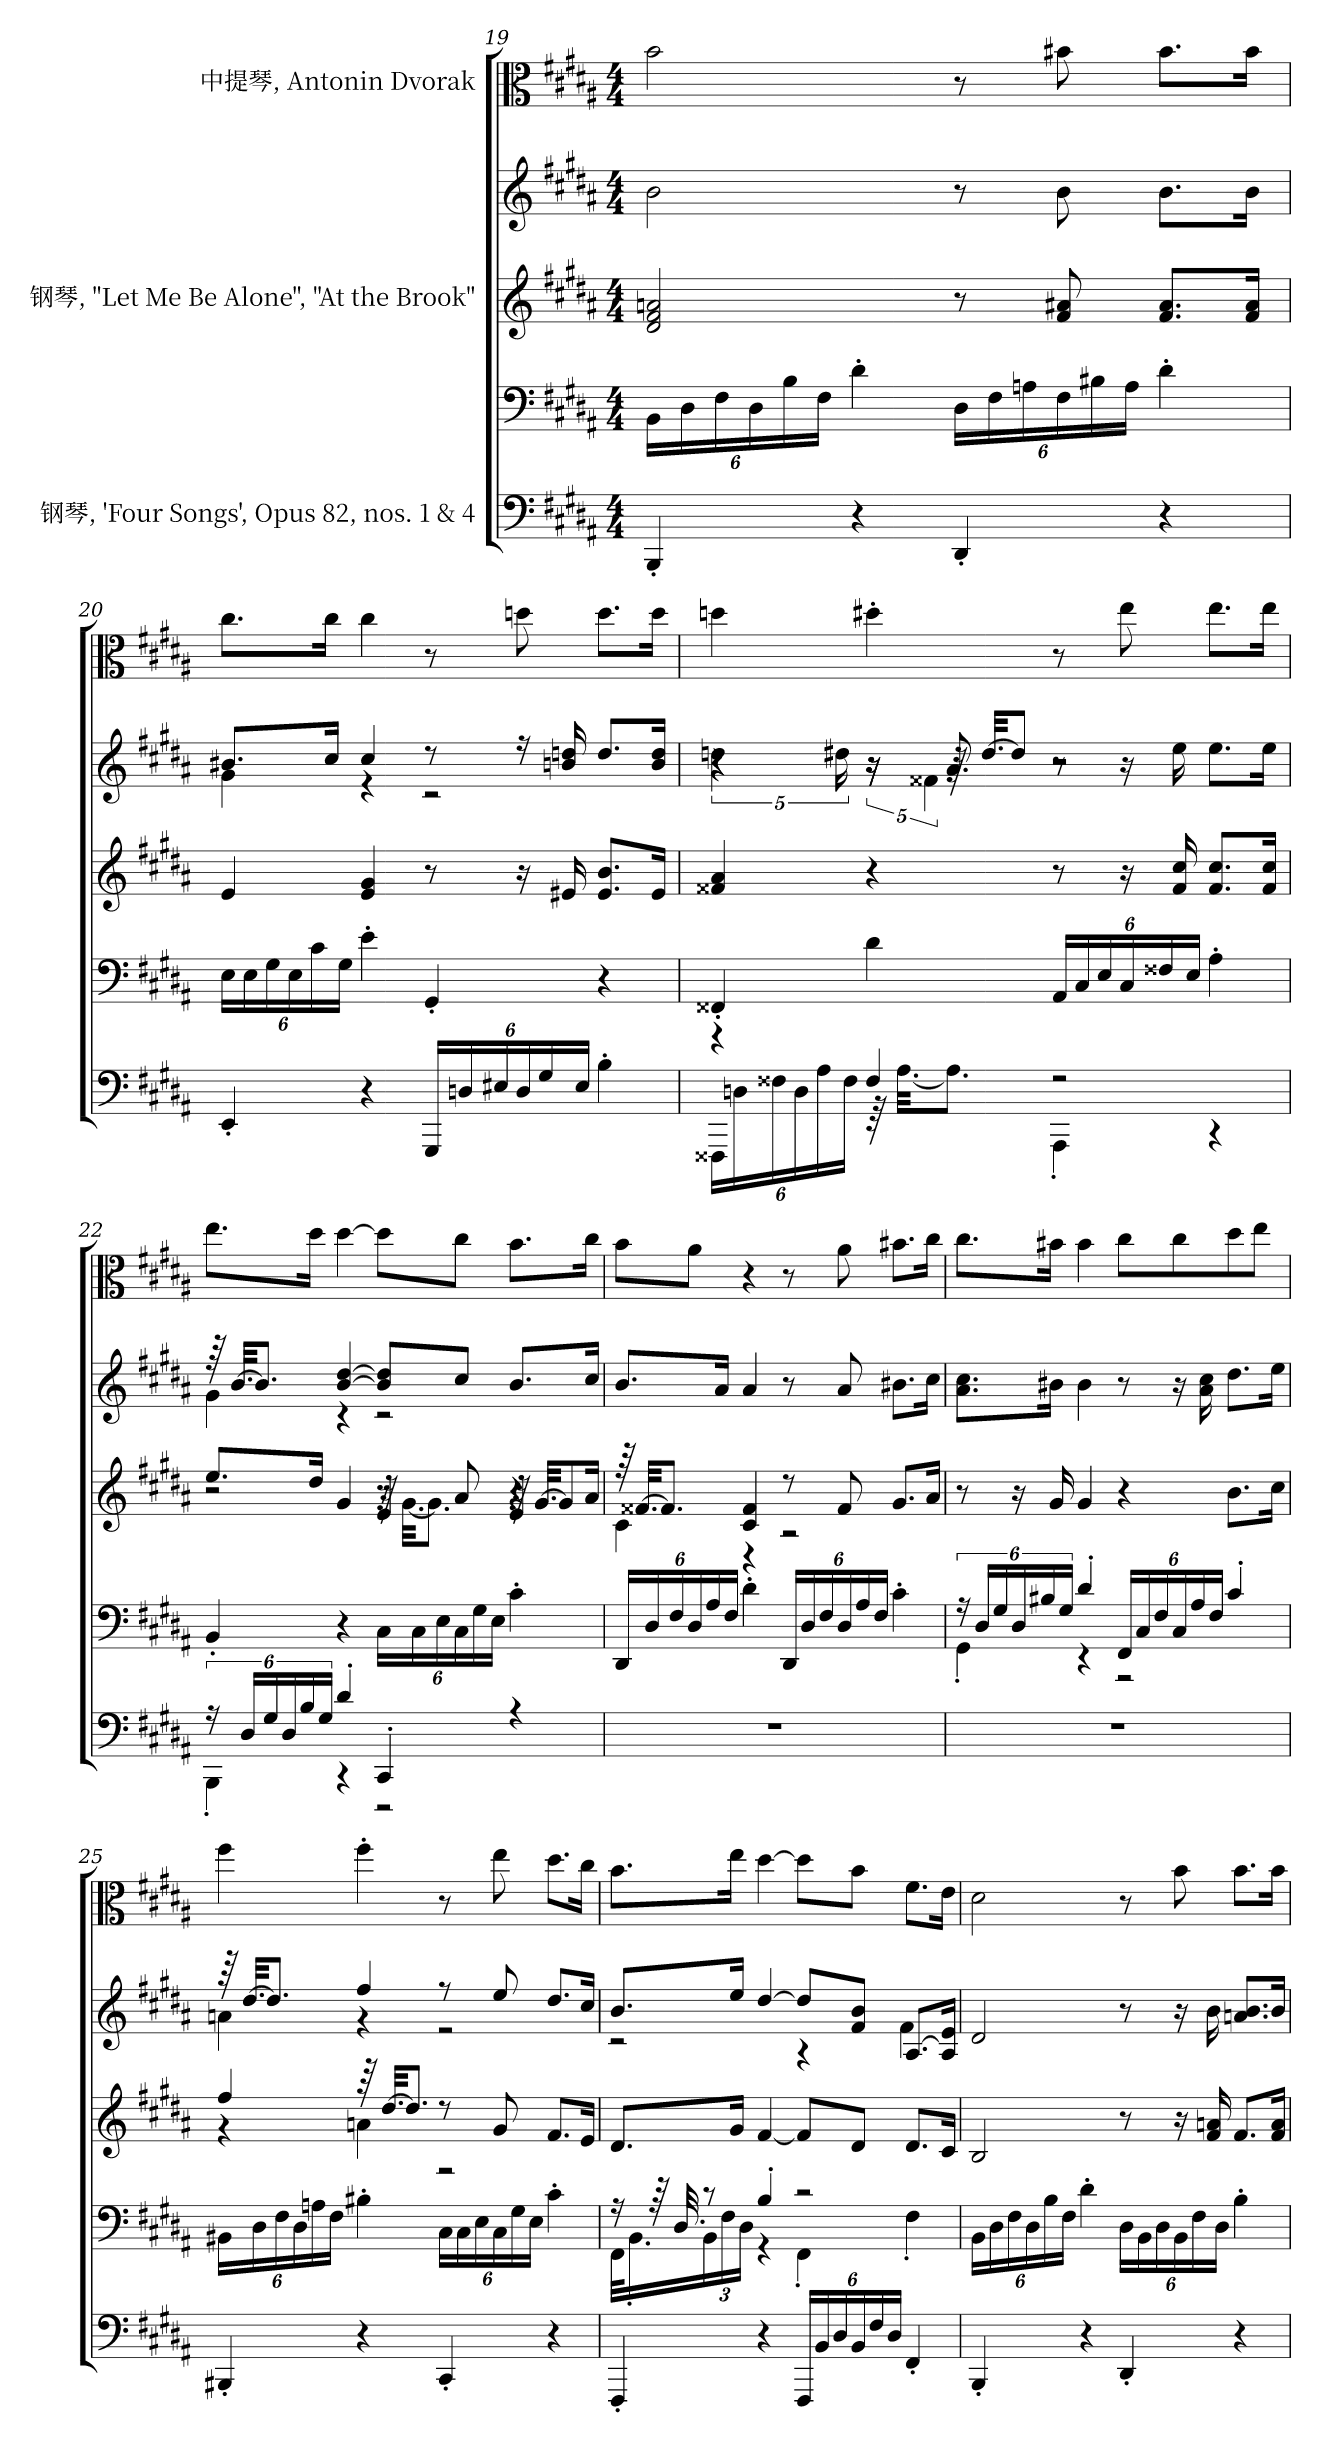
**kern	**kern	**kern	**kern	**kern
*part3	*part3	*part2	*part2	*part1
*staff5	*staff4	*staff3	*staff2	*staff1
*I"钢琴,  'Four Songs', Opus 82, nos. 1 &amp; 4	*	*I"钢琴, &quot;Let Me Be Alone&quot;, &quot;At the Brook&quot;	*	*I"中提琴, Antonin Dvorak
*clefF4	*clefF4	*clefG2	*clefG2	*clefC3
*k[f#c#g#d#a#]	*k[f#c#g#d#a#]	*k[f#c#g#d#a#]	*k[f#c#g#d#a#]	*k[f#c#g#d#a#]
*M4/4	*M4/4	*M4/4	*M4/4	*M4/4
*	*Xbrackettup	*	*	*
=19	=19	=19	=19	=19
4BBB'/	24BB\LL	2d#/ 2f#/ 2an/	2b\	2b\
.	24D#\	.	.	.
.	24F#\	.	.	.
.	24D#\	.	.	.
.	24B\	.	.	.
.	24F#\JJ	.	.	.
4r	4d#'\	.	.	.
4DD#'/	24D#\LL	8r	8r	8r
.	24F#\	.	.	.
.	24An\	.	.	.
.	24F#\	8f#/ 8a#X/	8b\	8b#X\
.	24B#X\	.	.	.
.	24A\JJ	.	.	.
4r	4d#'\	8.f#/ 8.a#/L	8.b\L	8.b#\L
.	.	16f#/ 16a#/Jk	16b\Jk	16b#\Jk
!!LO:PB:g=z
=20	=20	=20	=20	=20
*	*	*	*^	*
4EE'/	24E\LL	4e/	8.b#X/L	4g#\	8.cc#\L
.	24E\	.	.	.	.
.	24G#\	.	.	.	.
.	24E\	.	.	.	.
.	24c#\	.	.	.	.
.	.	.	16cc#/Jk	.	16cc#\Jk
.	24G#\JJ	.	.	.	.
4r	4e'\	4e/ 4g#/	4cc#/	4r	4cc#\
*Xbrackettup	*	*	*	*	*
24GGG#/LL	4GG#'/	8r	8r	2r	8r
24Dn/	.	.	.	.	.
24E#X/	.	.	.	.	.
24D/	.	16r	16r	.	8ddn\
24G#/	.	.	.	.	.
.	.	16e#X/	16bn/ 16ddn/	.	.
24E#/JJ	.	.	.	.	.
4B'\	4r	8.e#/ 8.b/L	8.dd/L	.	8.dd\L
.	.	16e#/Jk	16b/ 16dd/Jk	.	16dd\Jk
!!LO:LB:g=z
=21	=21	=21	=21	=21	=21
*^	*	*	*	*^	*
4r	24FFF##X\LL	4FF##X'/	4f##X/ 4a#/	4r	5ddn\	4r	4ddn\
.	24Dn\	.	.	.	.	.	.
.	24F##X\	.	.	.	.	.	.
.	24D\	.	.	.	.	.	.
.	24A#\	.	.	.	.	.	.
.	.	.	.	.	20dd#X\	.	.
.	24F##\JJ	.	.	.	.	.	.
4F##/	64r	4d#\	4r	16r	20r	16r	4dd#X'\
.	[32.A#\KKL	.	.	.	.	.	.
.	.	.	.	.	5f##X\	.	.
.	8.A#\J]	.	.	64r	.	8.a#/	.
.	.	.	.	[32.dd#/KKL	.	.	.
.	.	.	.	8dd#/J]	.	.	.
2r	4AAA#'\	24AA#/LL	8r	2r	8r	2r	8r
.	.	24C#/	.	.	.	.	.
.	.	24E/	.	.	.	.	.
.	.	24C#/	16r	.	16r	.	8ee\
.	.	24F##X/	.	.	.	.	.
.	.	.	16f##/ 16cc#/	.	16ee\	.	.
.	.	24E/JJ	.	.	.	.	.
.	4r	4A#'\	8.f##/ 8.cc#/L	.	8.ee\L	.	8.ee\L
.	.	.	16f##/ 16cc#/Jk	.	16ee\Jk	.	16ee\Jk
*	*	*	*	*v	*v	*v	*
!!LO:PB:g=z
=22	=22	=22	=22	=22	=22
*brackettup	*	*	*	*	*
*	*	*	*^	*^	*
*	*	*	*	*^	*	*	*
24r	4BBB'\	4BB'/	8.ee/L	2r	2r	64r	4g#\	8.ee\L
.	.	.	.	.	.	[32.b/KKL	.	.
24D#/LL	.	.	.	.	.	.	.	.
.	.	.	.	.	.	8.b/J]	.	.
24G#/	.	.	.	.	.	.	.	.
*Xbrackettup	*	*	*	*	*	*	*	*
24D#/	.	.	.	.	.	.	.	.
24B/	.	.	.	.	.	.	.	.
.	.	.	16dd#/Jk	.	.	.	.	16dd#\Jk
24G#/JJ	.	.	.	.	.	.	.	.
4d#'/	4r	4r	4g#/	.	.	[4b/ [4dd#/	4r	[4dd#\
4CC#'/	2r	24C#\LL	8r	64r	4e/	8b/] 8dd#/]L	2r	8dd#\L]
.	.	.	.	[32.g#\KKL	.	.	.	.
.	.	24C#\	.	.	.	.	.	.
.	.	.	.	8.g#\J]	.	.	.	.
.	.	24E\	.	.	.	.	.	.
.	.	24C#\	8a#/	.	.	8cc#/J	.	8cc#\J
.	.	24G#\	.	.	.	.	.	.
.	.	24E\JJ	.	.	.	.	.	.
4r	.	4c#'\	64r	4r	4e/	8.b/L	.	8.b\L
.	.	.	[32.g#/KKL	.	.	.	.	.
.	.	.	8g#/]	.	.	.	.	.
.	.	.	16a#/Jk	.	.	16cc#/Jk	.	16cc#\Jk
*	*	*	*	*v	*v	*	*	*
*v	*v	*	*	*	*v	*v	*
=23	=23	=23	=23	=23	=23
1r	24DD#/LL	64r	4c#\	8.b/L	8b\L
.	.	[32.f##X/KKL	.	.	.
.	24D#/	.	.	.	.
.	.	8.f##/J]	.	.	.
.	24F#/	.	.	.	.
.	24D#/	.	.	.	8a#\J
.	24A#/	.	.	.	.
.	.	.	.	16a#/Jk	.
.	24F#/JJ	.	.	.	.
.	4d#'\	4c#/ 4f##/	4r	4a#/	4r
.	24DD#/LL	8r	2r	8r	8r
.	24D#/	.	.	.	.
.	24F#/	.	.	.	.
.	24D#/	8f##/	.	8a#/	8a#\
.	24A#/	.	.	.	.
.	24F#/JJ	.	.	.	.
.	4c#'\	8.g#/L	.	8.b#X\L	8.b#X\L
.	.	16a#/Jk	.	16cc#\Jk	16cc#\Jk
*	*	*v	*v	*	*
!!LO:LB:g=z
=24	=24	=24	=24	=24
*	*brackettup	*	*	*
*	*^	*	*	*
1r	24r	4GG#'\	8r	8.a#\ 8.cc#\L	8.cc#\L
.	24D#/LL	.	.	.	.
.	24G#/	.	.	.	.
*	*Xbrackettup	*	*	*	*
.	24D#/	.	16r	.	.
.	24B#X/	.	.	.	.
.	.	.	16g#/	16b#X\Jk	16b#X\Jk
.	24G#/JJ	.	.	.	.
.	4d#'/	4r	4g#/	4b#\	4b#\
.	24FF#/LL	2r	4r	8r	8cc#\L
.	24C#/	.	.	.	.
.	24F#/	.	.	.	.
.	24C#/	.	.	16r	8cc#\
.	24A#/	.	.	.	.
.	.	.	.	16a#\ 16cc#\	.
.	24F#/JJ	.	.	.	.
.	4c#'/	.	8.b\L	8.dd#\L	8dd#\
.	.	.	.	.	8ee\J
.	.	.	16cc#\Jk	16ee\Jk	.
*	*v	*v	*	*	*
=25	=25	=25	=25	=25
*	*	*^	*^	*
4BBB#X'/	24BB#X\LL	4ff#/	4r	64r	4an\	4ff#\
.	.	.	.	[32.dd#/KKL	.	.
.	24D#\	.	.	.	.	.
.	.	.	.	8.dd#/J]	.	.
.	24F#\	.	.	.	.	.
.	24D#\	.	.	.	.	.
.	24An\	.	.	.	.	.
.	24F#\JJ	.	.	.	.	.
4r	4B#X'\	64r	4an\	4ff#/	4r	4ff#'\
.	.	[32.dd#/KKL	.	.	.	.
.	.	8.dd#/J]	.	.	.	.
4CC#'/	24C#\LL	8r	2r	8r	2r	8r
.	24C#\	.	.	.	.	.
.	24E\	.	.	.	.	.
.	24C#\	8g#/	.	8ee/	.	8ee\
.	24G#\	.	.	.	.	.
.	24E\JJ	.	.	.	.	.
4r	4c#'\	8.f#/L	.	8.dd#/L	.	8.dd#\L
.	.	16e/Jk	.	16cc#/Jk	.	16cc#\Jk
*	*	*v	*v	*	*	*
!!LO:PB:g=z
=26	=26	=26	=26	=26	=26
*	*^	*	*	*	*
4FFF#'/	16r	32FF#\KLL	8.d#/L	8.b/L	2r	8.b\L
.	.	16.BB'\	.	.	.	.
.	64r	.	.	.	.	.
.	32.D#/	.	.	.	.	.
.	8r	24BB\	.	.	.	.
.	.	24F#\	.	.	.	.
.	.	.	16g#/Jk	16ee/Jk	.	16ee\Jk
.	.	24D#\JJ	.	.	.	.
4r	4B'/	4r	[4f#/	[4dd#/	.	[4dd#\
24FFF#/LL	2r	4FF#'\	8f#/L]	8dd#/L]	4r	8dd#\L]
24BB/	.	.	.	.	.	.
24D#/	.	.	.	.	.	.
24BB/	.	.	8d#/J	8f#/ 8b/J	.	8b\J
24F#/	.	.	.	.	.	.
24D#/JJ	.	.	.	.	.	.
4FF#'/	.	4F#'\	8.d#/L	[8.A#/L	4f#\	8.f#\L
.	.	.	16c#/Jk	16A#/] 16e/Jk	.	16e\Jk
*	*v	*v	*	*v	*v	*
=27	=27	=27	=27	=27
4BBB'/	24BB\LL	2B/	2d#/	2d#\
.	24D#\	.	.	.
.	24F#\	.	.	.
.	24D#\	.	.	.
.	24B\	.	.	.
.	24F#\JJ	.	.	.
4r	4d#'\	.	.	.
4DD#'/	24D#\LL	8r	8r	8r
.	24BB\	.	.	.
.	24D#\	.	.	.
.	24BB\	16r	16r	8b\
.	24F#\	.	.	.
.	.	16f#/ 16an/	16b\	.
.	24D#\JJ	.	.	.
4r	4B'\	8.f#/L	8.an/ 8.b/L	8.b\L
.	.	16f#/ 16a/Jk	16b/Jk	16b\Jk
=	=	=	=	=
*-	*-	*-	*-	*-
